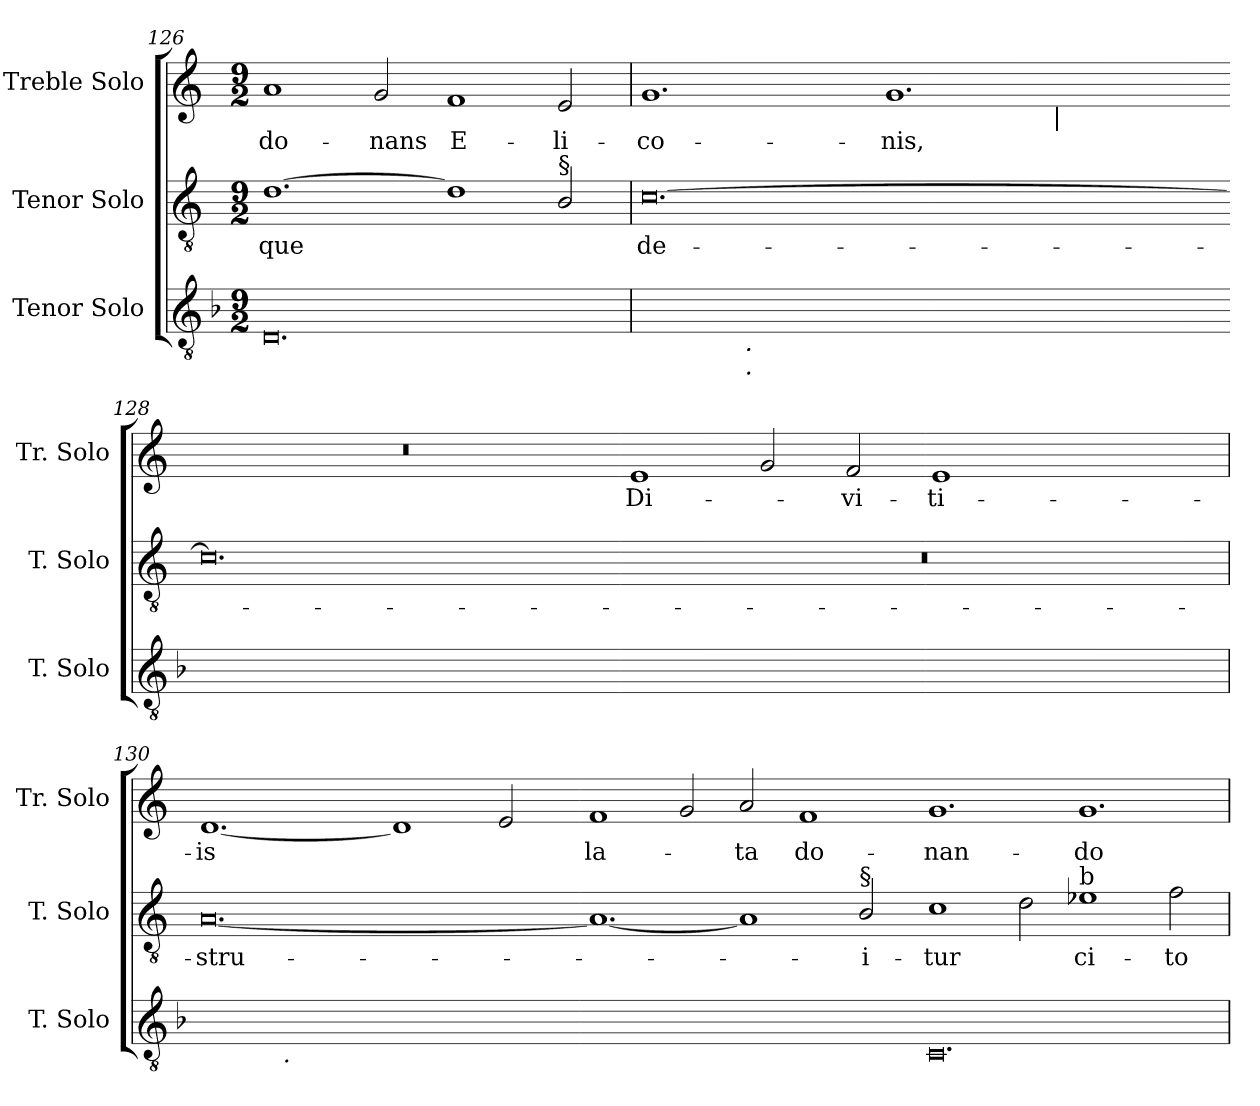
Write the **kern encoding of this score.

**kern	**kern	**text	**kern	**text
*part3	*part2	*part2	*part1	*part1
*staff3	*staff2	*staff2	*staff1	*staff1
*I"Tenor Solo	*I"Tenor Solo	*	*I"Treble Solo	*
*I'T. Solo	*I'T. Solo	*	*I'Tr. Solo	*
*clefGv2	*clefGv2	*	*clefG2	*
*ITrd7c12	*ITrd7c12	*	*	*
*k[b-]	*k[]	*	*k[]	*
*F:	*C:	*	*C:	*
*M9/2	*M9/2	*	*M9/2	*
=126	=126	=126	=126	=126
!	!	!LO:LY:b:color=#000000	!	!
!	!	!	!	!LO:LY:b:color=#000000
0.DDi	[>1.Di	que	1ai	do-
!	!	!	!	!LO:LY:b:color=#000000
.	.	.	2gi/	-nans
!	!	!	!	!LO:LY:b:color=#000000
.	1Di]	.	1fi	E-
!	!LO:TX:a:t=§	!	!	!
!	!	!	!	!LO:LY:b:color=#000000
.	2BBi/	.	2ei/	-li-
!!LO:LB:g=z
=127	=127	=127	=127	=127
!	!	!LO:LY:b:color=#000000	!	!
!	!	!	!LO:TX:b:i:t=-	!
!	!	!	!	!LO:LY:b:color=#000000
*^	*	*	*^	*
[<0.CCiyy	2ryy	[>0.Ci	de-	1.gi	1ryy	-co-
.	32ryy	.	.	.	.	.
.	64ryy	.	.	.	.	.
.	128ryy	.	.	.	.	.
.	512ryy	.	.	.	.	.
!	!LO:TX:b:i:t=.	!	!	!	!	!
!	!LO:TX:b:i:t=.	!	!	!	!	!
.	1ryy	.	.	.	.	.
.	.	.	.	.	1ryy	.
!	!	!	!	!	!	!LO:LY:b:color=#000000
.	.	.	.	1.gi	.	-nis,
.	1ryy	.	.	.	.	.
.	.	.	.	.	8ryy	.
.	.	.	.	.	16ryy	.
.	.	.	.	.	32ryy	.
.	.	.	.	.	64ryy	.
.	.	.	.	.	256ryy	.
.	.	.	.	.	1024ryy	.
!	!	!	!	!	!LO:TX:b:i:t=|	!
.	.	.	.	.	2ryy	.
.	4ryy	.	.	.	.	.
.	.	.	.	.	4ryy	.
.	8ryy	.	.	.	.	.
.	16ryy	.	.	.	.	.
.	.	.	.	.	128ryy	.
.	256.ryy	.	.	.	.	.
.	.	.	.	.	512.ryy	.
=128-	=128-	=128-	=128-	=128-	=128-	=128-
!	!	!	!	!LO:N:vis=1	!	!
*v	*v	*	*	*v	*v	*
0.CCiyy_<	0.Ci]	.	2%9r	.
1.ryy	1.ryy	.	.	.
=129-	=129-	=129-	=129-	=129-
!	!LO:N:vis=1	!	!	!
!	!	!	!	!LO:LY:b:color=#000000
0.CCiyy]	2%9r	.	1ei	Di-
.	.	.	2gi/	.
!	!	!	!	!LO:LY:b:color=#000000
.	.	.	2fi/	-vi-
!	!	!	!	!LO:LY:b:color=#000000
.	.	.	1ei	-ti-
1.ryy	.	.	1.ryy	.
=130	=130	=130	=130	=130
!	!	!LO:LY:b:color=#000000	!	!
!	!	!	!	!LO:LY:b:color=#000000
*^	*	*	*	*
[<0.DDiyy	4ryy	[<0.AAi	-stru-	[<1.di	-is
.	8ryy	.	.	.	.
.	32ryy	.	.	.	.
.	128.ryy	.	.	.	.
!	!LO:TX:b:i:t=.	!	!	!	!
.	1ryy	.	.	.	.
.	1ryy	.	.	.	.
.	.	.	.	1di]	.
.	2ryy	.	.	.	.
.	.	.	.	2ei/	.
.	16ryy	.	.	.	.
.	64ryy	.	.	.	.
.	256ryy	.	.	.	.
*v	*v	*	*	*	*
=131-	=131-	=131-	=131-	=131-
*^	*	*	*	*
!	!	!	!	!	!LO:LY:b:color=#000000
*v	*v	*	*	*	*
0.DDiyy]	1.AAi_<	.	1fi	la-
.	.	.	2gi/	.
!	!	!	!	!LO:LY:b:color=#000000
.	1AAi]	.	2ai/	-ta
!	!	!	!	!LO:LY:b:color=#000000
.	.	.	1fi	do-
!	!LO:TX:a:t=§	!	!	!
!	!	!LO:LY:b:color=#000000	!	!
.	2BBi/	-i-	.	.
=132-	=132-	=132-	=132-	=132-
!	!	!LO:LY:b:color=#000000	!	!
!	!	!	!	!LO:LY:b:color=#000000
0.CCi	1Ci	-tur	1.gi	-nan-
.	2Di\	.	.	.
!	!	!LO:LY:b:color=#000000	!	!
!	!LO:TX:a:t=b	!	!	!
!	!	!	!	!LO:LY:b:color=#000000
.	1E-i	ci-	1.gi	-do
!	!	!LO:LY:b:color=#000000	!	!
.	2Fi\	-to	.	.
=	=	=	=	=
*-	*-	*-	*-	*-
